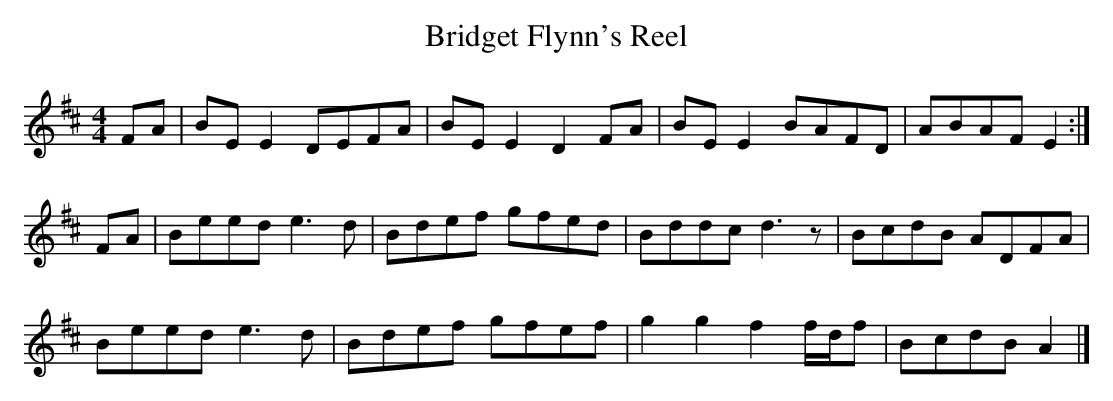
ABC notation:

X:1
T:Bridget Flynn's Reel
M:4/4
L:1/8
K:Edor
FA | BE E2 DEFA | BE E2 D2 FA | BE E2 BAFD | ABAF E2 :|
FA | Beed e3 d | Bdef gfed | Bddc d3 z | BcdB ADFA |
Beed e3 d | Bdef gfef | g2 g2 f2 f/d/f | BcdB A2 |]
